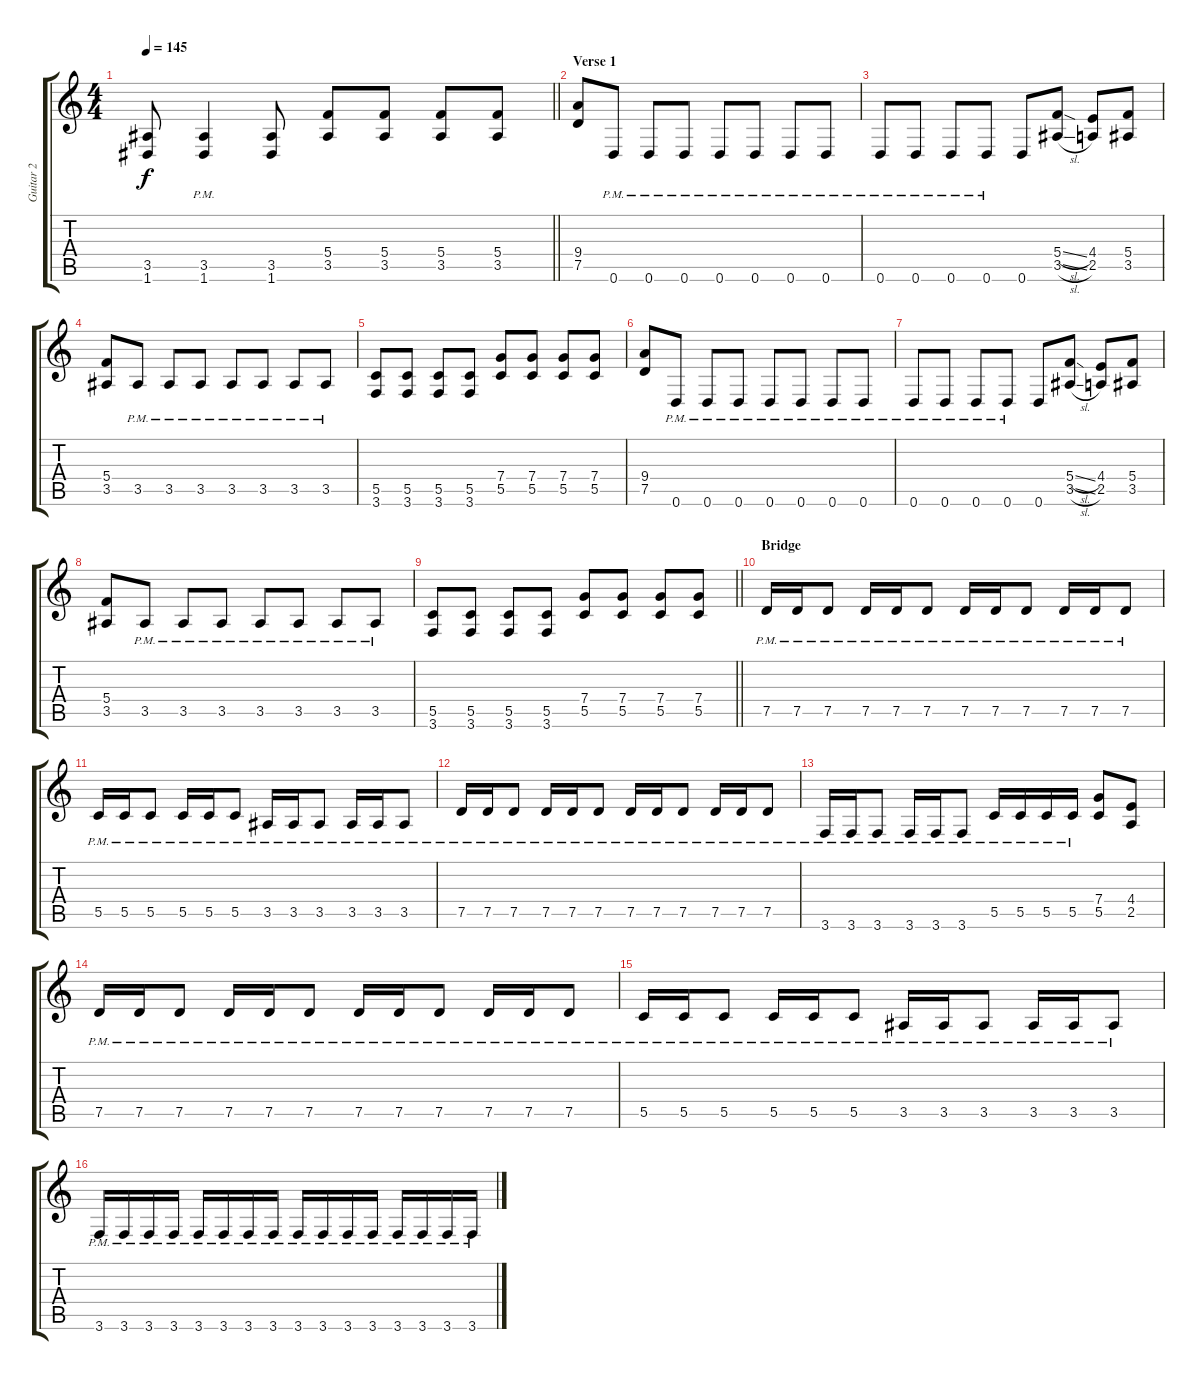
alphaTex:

\track ("Guitar 2" "Guitar 2") {instrument distortionguitar}
\staff {score tabs}
\tuning (D4 A3 F3 C3 G2 D2) {hide}
\ts (4 4)
\tempo 145
\clef g2
\barLineRight lightlight
\ks c
(3.5{t} 1.6{t}).8{dy f} (3.5{pm} 1.6{pm}).4 (3.5 1.6).8 (5.4 3.5).8 (5.4 3.5).8 (5.4 3.5).8 (5.4 3.5).8 |
\section ("" "Verse 1")
(9.4 7.5).8 0.6{pm}.8 0.6{pm}.8 0.6{pm}.8 0.6{pm}.8 0.6{pm}.8 0.6{pm}.8 0.6{pm}.8 |
0.6{pm}.8 0.6{pm}.8 0.6{pm}.8 0.6{pm}.8 0.6.8 (5.4{sl} 3.5{sl}).8 (4.4 2.5).8 (5.4 3.5).8 |
(5.4 3.5).8 3.5{pm}.8 3.5{pm}.8 3.5{pm}.8 3.5{pm}.8 3.5{pm}.8 3.5{pm}.8 3.5{pm}.8 |
(5.5 3.6).8 (5.5 3.6).8 (5.5 3.6).8 (5.5 3.6).8 (7.4 5.5).8 (7.4 5.5).8 (7.4 5.5).8 (7.4 5.5).8 |
(9.4 7.5).8 0.6{pm}.8 0.6{pm}.8 0.6{pm}.8 0.6{pm}.8 0.6{pm}.8 0.6{pm}.8 0.6{pm}.8 |
0.6{pm}.8 0.6{pm}.8 0.6{pm}.8 0.6{pm}.8 0.6.8 (5.4{sl} 3.5{sl}).8 (4.4 2.5).8 (5.4 3.5).8 |
(5.4 3.5).8 3.5{pm}.8 3.5{pm}.8 3.5{pm}.8 3.5{pm}.8 3.5{pm}.8 3.5{pm}.8 3.5{pm}.8 |
\barLineRight lightlight
(5.5 3.6).8 (5.5 3.6).8 (5.5 3.6).8 (5.5 3.6).8 (7.4 5.5).8 (7.4 5.5).8 (7.4 5.5).8 (7.4 5.5).8 |
\section ("" "Bridge")
7.5{pm}.16 7.5{pm}.16 7.5{pm}.8 7.5{pm}.16 7.5{pm}.16 7.5{pm}.8 7.5{pm}.16 7.5{pm}.16 7.5{pm}.8 7.5{pm}.16 7.5{pm}.16 7.5{pm}.8 |
5.5{pm}.16 5.5{pm}.16 5.5{pm}.8 5.5{pm}.16 5.5{pm}.16 5.5{pm}.8 3.5{pm}.16 3.5{pm}.16 3.5{pm}.8 3.5{pm}.16 3.5{pm}.16 3.5{pm}.8 |
7.5{pm}.16 7.5{pm}.16 7.5{pm}.8 7.5{pm}.16 7.5{pm}.16 7.5{pm}.8 7.5{pm}.16 7.5{pm}.16 7.5{pm}.8 7.5{pm}.16 7.5{pm}.16 7.5{pm}.8 |
3.6{pm}.16 3.6{pm}.16 3.6{pm}.8 3.6{pm}.16 3.6{pm}.16 3.6{pm}.8 5.5{pm}.16 5.5{pm}.16 5.5{pm}.16 5.5{pm}.16 (7.4 5.5).8 (4.4 2.5).8 |
7.5{pm}.16 7.5{pm}.16 7.5{pm}.8 7.5{pm}.16 7.5{pm}.16 7.5{pm}.8 7.5{pm}.16 7.5{pm}.16 7.5{pm}.8 7.5{pm}.16 7.5{pm}.16 7.5{pm}.8 |
5.5{pm}.16 5.5{pm}.16 5.5{pm}.8 5.5{pm}.16 5.5{pm}.16 5.5{pm}.8 3.5{pm}.16 3.5{pm}.16 3.5{pm}.8 3.5{pm}.16 3.5{pm}.16 3.5{pm}.8 |
3.6{pm}.16 3.6{pm}.16 3.6{pm}.16 3.6{pm}.16 3.6{pm}.16 3.6{pm}.16 3.6{pm}.16 3.6{pm}.16 3.6{pm}.16 3.6{pm}.16 3.6{pm}.16 3.6{pm}.16 3.6{pm}.16 3.6{pm}.16 3.6{pm}.16 3.6{pm}.16
